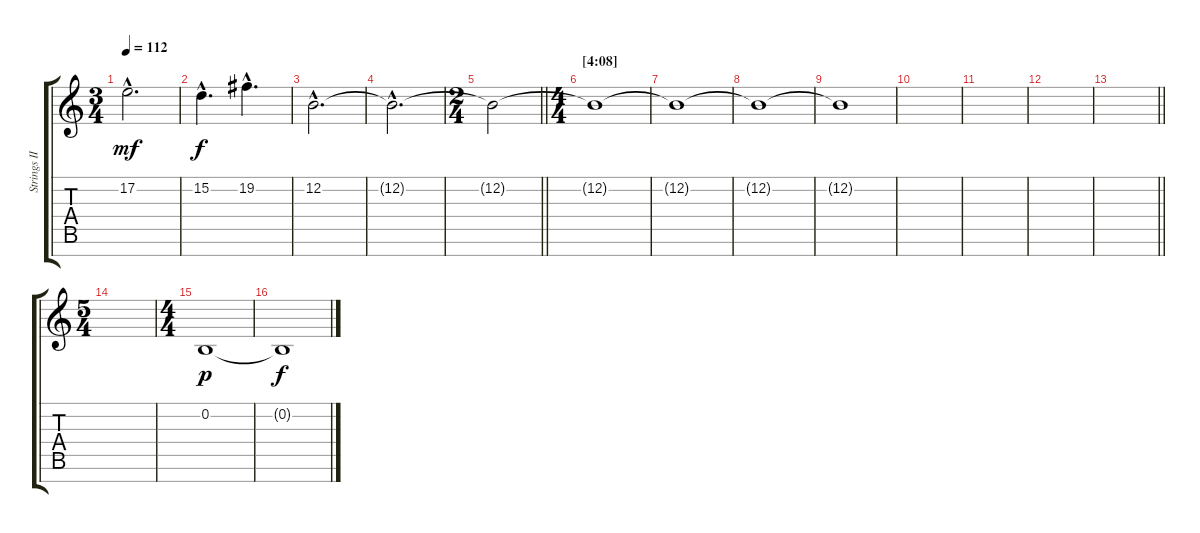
\track ("Strings II" "Strings II") {instrument stringensemble1}
\staff {score tabs}
\tuning (E4 B3 G3 D3 A2 E2 B1) {hide}
\ts (3 4)
\tempo 112
\clef g2
\ks c
17.2{hac}.2{d dy mf} |
15.2{hac}.4{d dy f} 19.2{hac}.4{d} |
12.2{hac}.2{d volume 13} |
12.2{hac t}.2{d} |
\ts (2 4)
\barLineRight lightlight
12.2{t}.2{volume 6} |
\ts (4 4)
\section ("" "[4:08]")
12.2{t}.1 |
12.2{t}.1 |
12.2{t}.1{volume 1} |
12.2{t}.1 |
|
|
|
\barLineRight lightlight
|
\ts (5 4)
|
\ts (4 4)
0.2.1{dy p} |
0.2{t}.1{dy f volume 2}
